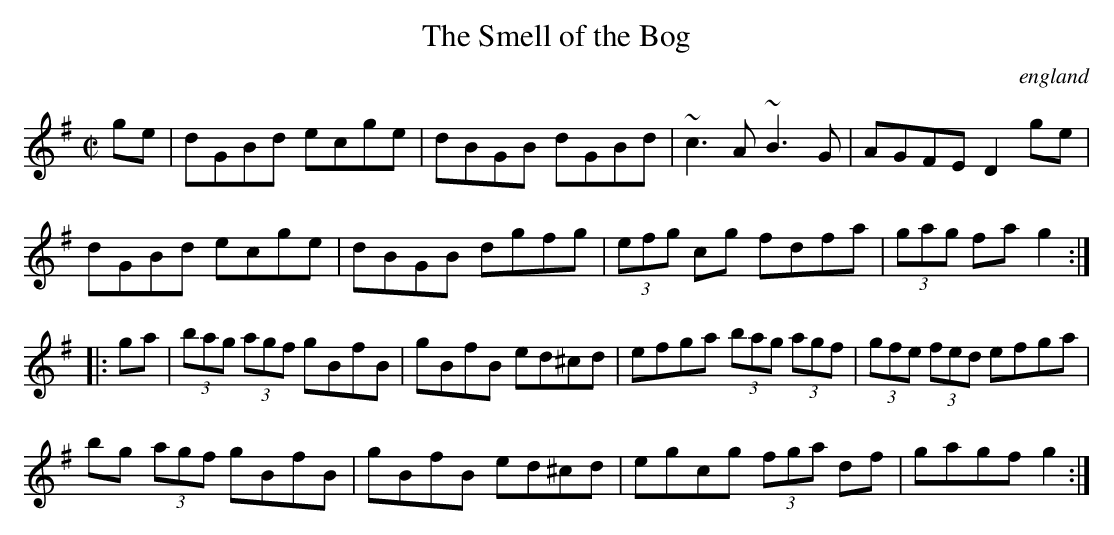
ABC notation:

X:1
T:Smell of the Bog, The
O:england
M:C|
K:G
ge|dGBd ecge|dBGB dGBd|~c3A ~B3G|AGFE D2ge|
dGBd ecge|dBGB dgfg|(3efg cg fdfa|(3gag fa g2:|
|:ga|(3bag (3agf gBfB|gBfB ed^cd|efga (3bag (3agf|(3gfe (3fed efga|
bg (3agf gBfB|gBfB ed^cd|egcg (3fga df|gagf g2:|
